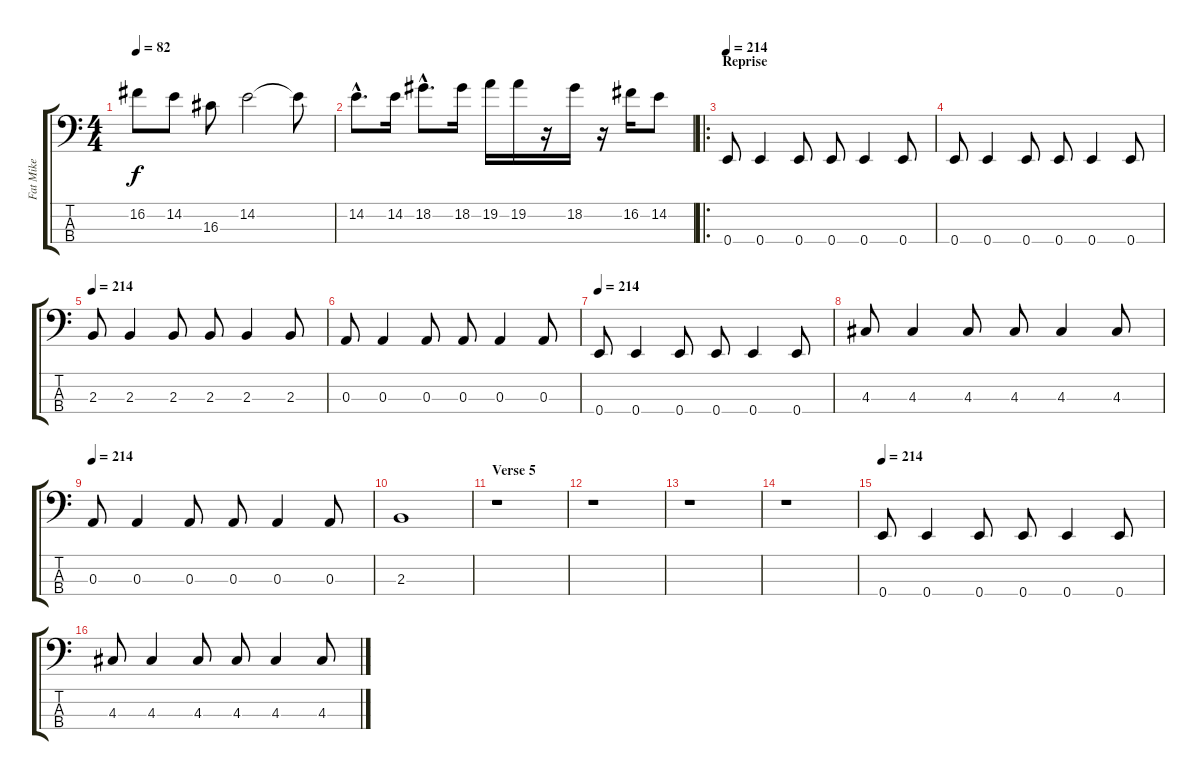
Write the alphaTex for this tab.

\track ("Fat Mike" "Fat Mike") {instrument electricbasspick}
\staff {score tabs}
\tuning (G2 D2 A1 E1) {hide}
\ts (4 4)
\tempo 82
\clef f4
\ks c
16.2.8{dy f} 14.2.8 16.3.8 14.2.2 14.2{t}.8 |
14.2{hac}.8{d} 14.2.16 18.2{hac}.8{d} 18.2.16 19.2.16 19.2.16 r.16 18.2.16 r.16 16.2.16 14.2.8 |
\ro
\section ("" "Reprise")
\tempo 214
0.4.8 0.4.4 0.4.8 0.4.8 0.4.4 0.4.8 |
0.4.8 0.4.4 0.4.8 0.4.8 0.4.4 0.4.8 |
\tempo 214
2.3.8 2.3.4 2.3.8 2.3.8 2.3.4 2.3.8 |
0.3.8 0.3.4 0.3.8 0.3.8 0.3.4 0.3.8 |
\tempo 214
0.4.8 0.4.4 0.4.8 0.4.8 0.4.4 0.4.8 |
4.3.8 4.3.4 4.3.8 4.3.8 4.3.4 4.3.8 |
\tempo 214
0.3.8 0.3.4 0.3.8 0.3.8 0.3.4 0.3.8 |
2.3.1 |
\section ("" "Verse 5")
r.1 |
r.1 |
r.1 |
r.1 |
\tempo 214
0.4.8 0.4.4 0.4.8 0.4.8 0.4.4 0.4.8 |
4.3.8 4.3.4 4.3.8 4.3.8 4.3.4 4.3.8
